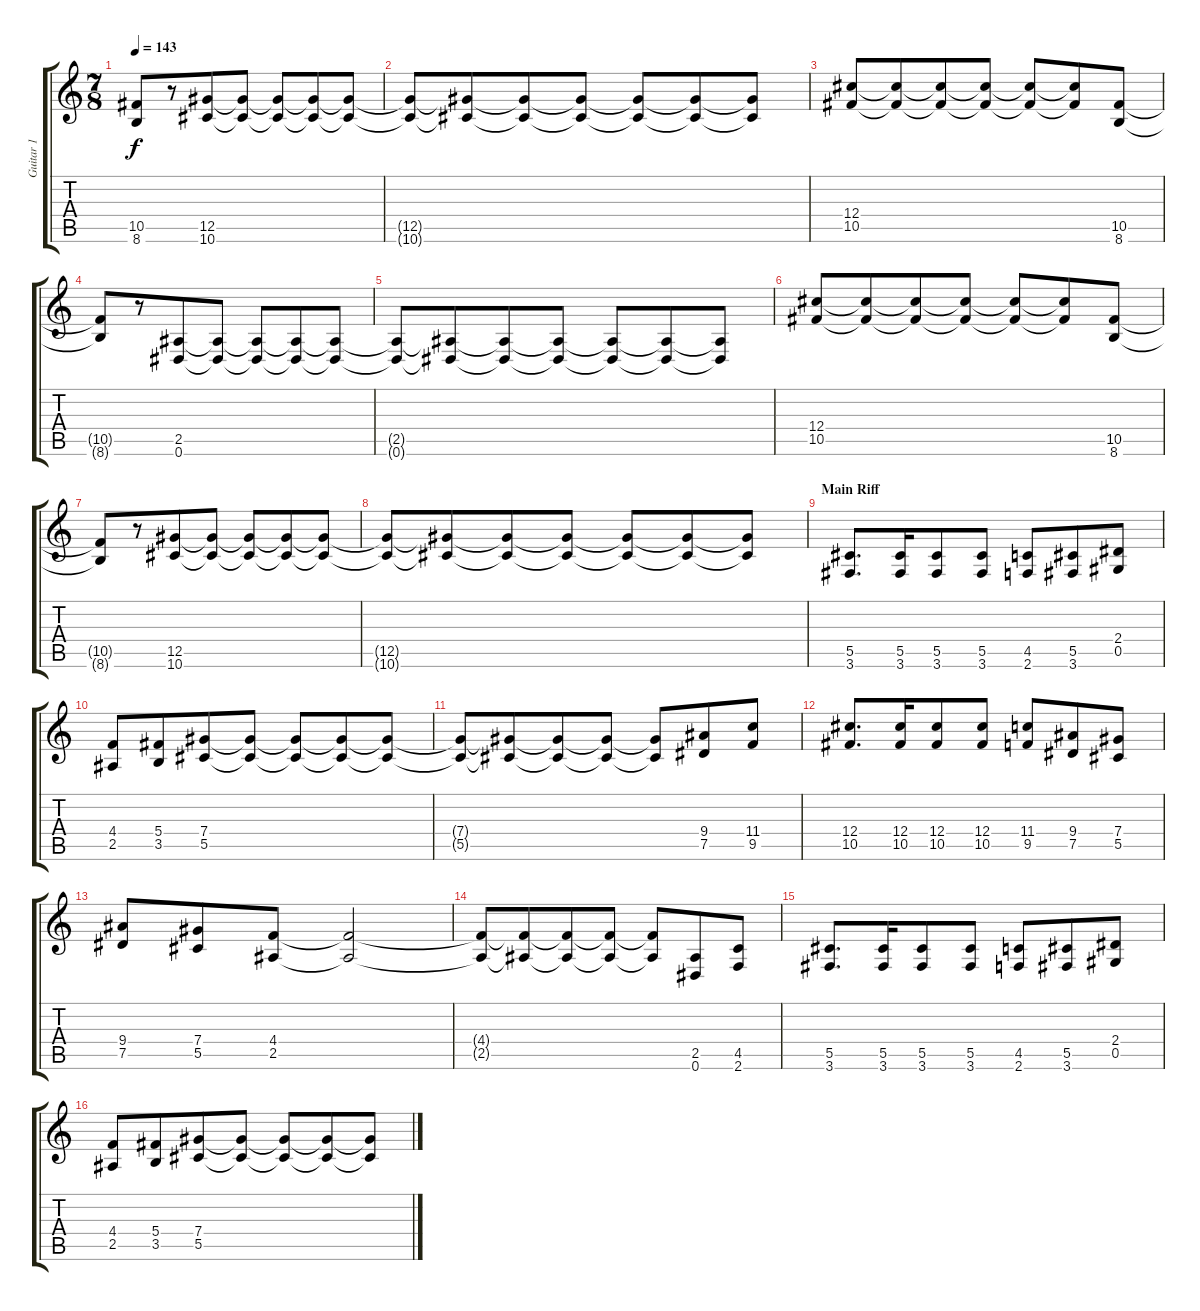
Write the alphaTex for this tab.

\track ("Guitar 1" "Guitar 1") {instrument distortionguitar}
\staff {score tabs}
\tuning (Eb4 Bb3 Gb3 Db3 Ab2 Eb2) {hide}
\ts (7 8)
\tempo 143
\clef g2
\ks c
(10.5{t} 8.6{t}).8{dy f} r.8 (12.5 10.6).8 (12.5{t} 10.6{t}).8 (12.5{t} 10.6{t}).8 (12.5{t} 10.6{t}).8 (12.5{t} 10.6{t}).8 |
(12.5{t} 10.6{t}).8 (12.5{t} 10.6{t}).8 (12.5{t} 10.6{t}).8 (12.5{t} 10.6{t}).8 (12.5{t} 10.6{t}).8 (12.5{t} 10.6{t}).8 (12.5{t} 10.6{t}).8 |
(12.4 10.5).8 (12.4{t} 10.5{t}).8 (12.4{t} 10.5{t}).8 (12.4{t} 10.5{t}).8 (12.4{t} 10.5{t}).8 (12.4{t} 10.5{t}).8 (10.5 8.6).8 |
(10.5{t} 8.6{t}).8 r.8 (2.5 0.6).8 (2.5{t} 0.6{t}).8 (2.5{t} 0.6{t}).8 (2.5{t} 0.6{t}).8 (2.5{t} 0.6{t}).8 |
(2.5{t} 0.6{t}).8 (2.5{t} 0.6{t}).8 (2.5{t} 0.6{t}).8 (2.5{t} 0.6{t}).8 (2.5{t} 0.6{t}).8 (2.5{t} 0.6{t}).8 (2.5{t} 0.6{t}).8 |
(12.4 10.5).8 (12.4{t} 10.5{t}).8 (12.4{t} 10.5{t}).8 (12.4{t} 10.5{t}).8 (12.4{t} 10.5{t}).8 (12.4{t} 10.5{t}).8 (10.5 8.6).8 |
(10.5{t} 8.6{t}).8 r.8 (12.5 10.6).8 (12.5{t} 10.6{t}).8 (12.5{t} 10.6{t}).8 (12.5{t} 10.6{t}).8 (12.5{t} 10.6{t}).8 |
(12.5{t} 10.6{t}).8 (12.5{t} 10.6{t}).8 (12.5{t} 10.6{t}).8 (12.5{t} 10.6{t}).8 (12.5{t} 10.6{t}).8 (12.5{t} 10.6{t}).8 (12.5{t} 10.6{t}).8 |
\section ("" "Main Riff")
(5.5 3.6).8{d} (5.5 3.6).16 (5.5 3.6).8 (5.5 3.6).8 (4.5 2.6).8 (5.5 3.6).8 (2.4 0.5).8 |
(4.4 2.5).8 (5.4 3.5).8 (7.4 5.5).8 (7.4{t} 5.5{t}).8 (7.4{t} 5.5{t}).8 (7.4{t} 5.5{t}).8 (7.4{t} 5.5{t}).8 |
(7.4{t} 5.5{t}).8 (7.4{t} 5.5{t}).8 (7.4{t} 5.5{t}).8 (7.4{t} 5.5{t}).8 (7.4{t} 5.5{t}).8 (9.4 7.5).8 (11.4 9.5).8 |
(12.4 10.5).8{d} (12.4 10.5).16 (12.4 10.5).8 (12.4 10.5).8 (11.4 9.5).8 (9.4 7.5).8 (7.4 5.5).8 |
(9.4 7.5).8 (7.4 5.5).8 (4.4 2.5).8 (4.4{t} 2.5{t}).2 |
(4.4{t} 2.5{t}).8 (4.4{t} 2.5{t}).8 (4.4{t} 2.5{t}).8 (4.4{t} 2.5{t}).8 (4.4{t} 2.5{t}).8 (2.5 0.6).8 (4.5 2.6).8 |
(5.5 3.6).8{d} (5.5 3.6).16 (5.5 3.6).8 (5.5 3.6).8 (4.5 2.6).8 (5.5 3.6).8 (2.4 0.5).8 |
(4.4 2.5).8 (5.4 3.5).8 (7.4 5.5).8 (7.4{t} 5.5{t}).8 (7.4{t} 5.5{t}).8 (7.4{t} 5.5{t}).8 (7.4{t} 5.5{t}).8
